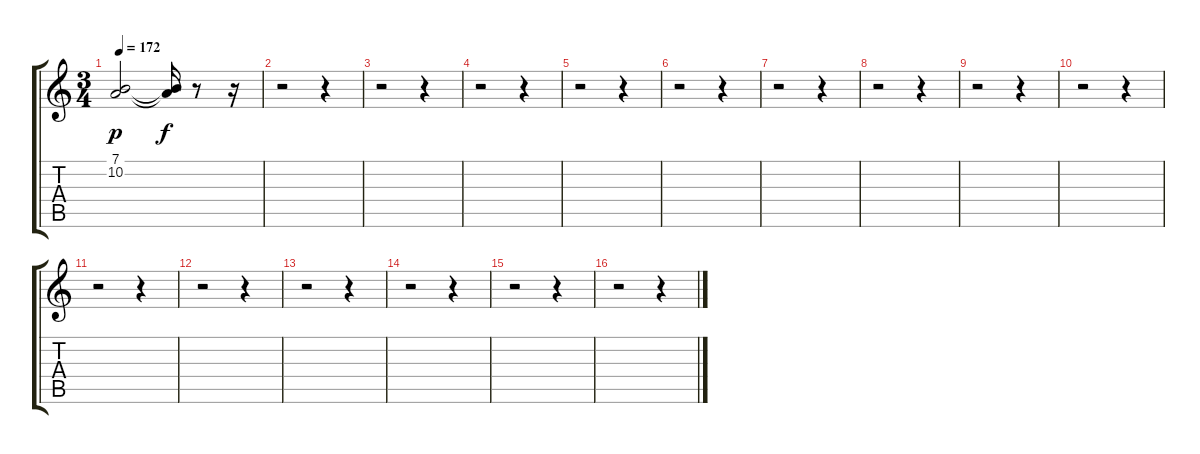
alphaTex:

\track "" {instrument stringensemble1}
\staff {score tabs}
\tuning (E4 B3 G3 D3 A2 E2) {hide}
\ts (3 4)
\tempo 172
\clef g2
\ks c
(7.1 10.2).2{dy p} (7.1{t} 10.2{t}).16{dy f} r.8 r.16 |
r.2 r.4 |
r.2 r.4 |
r.2 r.4 |
r.2 r.4 |
r.2 r.4 |
r.2 r.4 |
r.2 r.4 |
r.2 r.4 |
r.2 r.4 |
r.2 r.4 |
r.2 r.4 |
r.2 r.4 |
r.2 r.4 |
r.2 r.4 |
r.2 r.4
